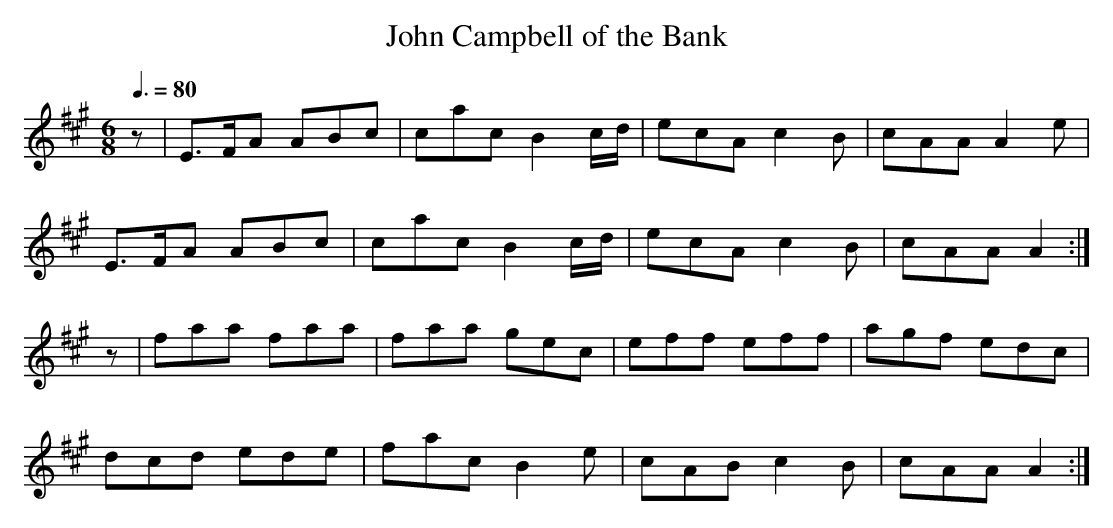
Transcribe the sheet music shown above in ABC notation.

X:1
T:John Campbell of the Bank
M:6/8
L:1/8
Q:3/8=80
K:A
z|E>FA ABc|cac B2c/d/|ecA c2B|cAA A2e|
  E>FA ABc|cac B2c/d/|ecA c2B|cAA A2:|
z|faa  faa|faa gec   |eff eff|agf edc|
  dcd  ede|fac B2e   |cAB c2B|cAA A2:|
